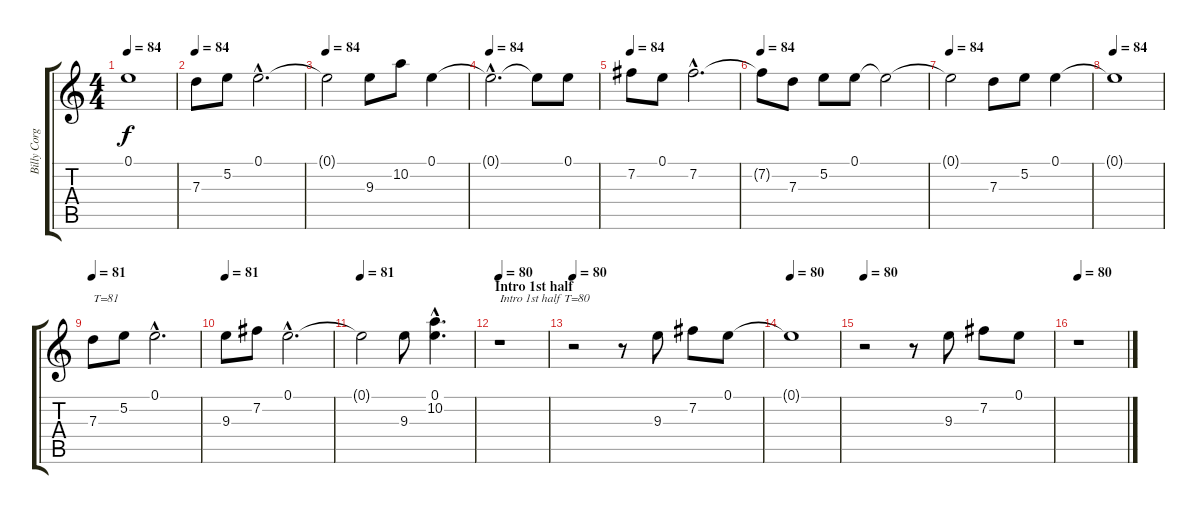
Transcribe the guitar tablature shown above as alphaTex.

\track ("Billy Corgan" "Billy Corg") {instrument electricguitarjazz}
\staff {score tabs}
\tuning (E4 B3 G3 D3 A2 D2) {hide}
\ts (4 4)
\tempo 84
\clef g2
\ks c
0.1{t}.1{dy f} |
\tempo 84
7.3.8 5.2.8 0.1{hac}.2{d} |
\tempo 84
0.1{t}.2 9.3.8 10.2.8 0.1.4 |
\tempo 84
0.1{hac t}.2{d} 0.1{t}.8 0.1.8 |
\tempo 84
7.2.8 0.1.8 7.2{hac}.2{d} |
\tempo 84
7.2{t}.8 7.3.8 5.2.8 0.1.8 0.1{t}.2 |
\tempo 84
0.1{t}.2 7.3.8 5.2.8 0.1.4 |
\tempo 84
0.1{t}.1 |
\tempo 81
7.3.8{txt "T=81"} 5.2.8 0.1{hac}.2{d} |
\tempo 81
9.3.8 7.2.8 0.1{hac}.2{d} |
\tempo 81
0.1{t}.2 9.3.8 (0.1{hac} 10.2{hac}).4{d} |
\section ("" "Intro 1st half ")
\tempo 80
r.1{txt "Intro 1st half T=80"} |
\tempo 80
r.2 r.8 9.3.8 7.2.8 0.1.8 |
\tempo 80
0.1{t}.1 |
\tempo 80
r.2 r.8 9.3.8 7.2.8 0.1.8 |
\tempo 80
r.1
